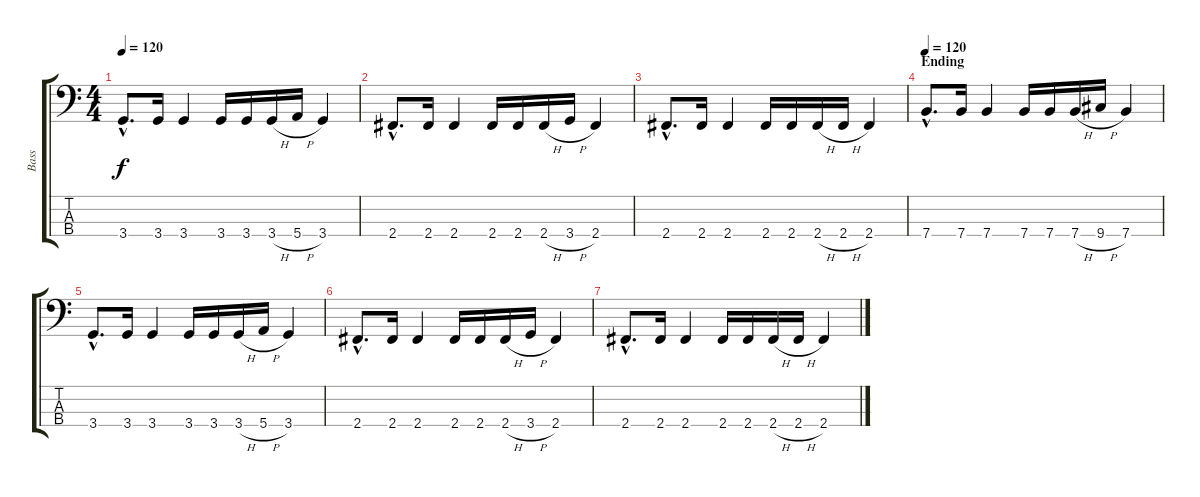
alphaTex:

\track ("Bass" "Bass") {instrument electricbasspick}
\staff {score tabs}
\tuning (G2 D2 A1 E1) {hide}
\ts (4 4)
\tempo 120
\clef f4
\ks c
3.4{hac}.8{d dy f} 3.4.16 3.4.4 3.4.16 3.4.16 3.4{h}.16 5.4{h}.16 3.4.4 |
2.4{hac}.8{d} 2.4.16 2.4.4 2.4.16 2.4.16 2.4{h}.16 3.4{h}.16 2.4.4 |
2.4{hac}.8{d} 2.4.16 2.4.4 2.4.16 2.4.16 2.4{h}.16 2.4{h}.16 2.4.4 |
\section ("" "Ending")
\tempo 120
7.4{hac}.8{d} 7.4.16 7.4.4 7.4.16 7.4.16 7.4{h}.16 9.4{h}.16 7.4.4 |
3.4{hac}.8{d} 3.4.16 3.4.4 3.4.16 3.4.16 3.4{h}.16 5.4{h}.16 3.4.4 |
2.4{hac}.8{d} 2.4.16 2.4.4 2.4.16 2.4.16 2.4{h}.16 3.4{h}.16 2.4.4 |
2.4{hac}.8{d} 2.4.16 2.4.4 2.4.16 2.4.16 2.4{h}.16 2.4{h}.16 2.4.4
